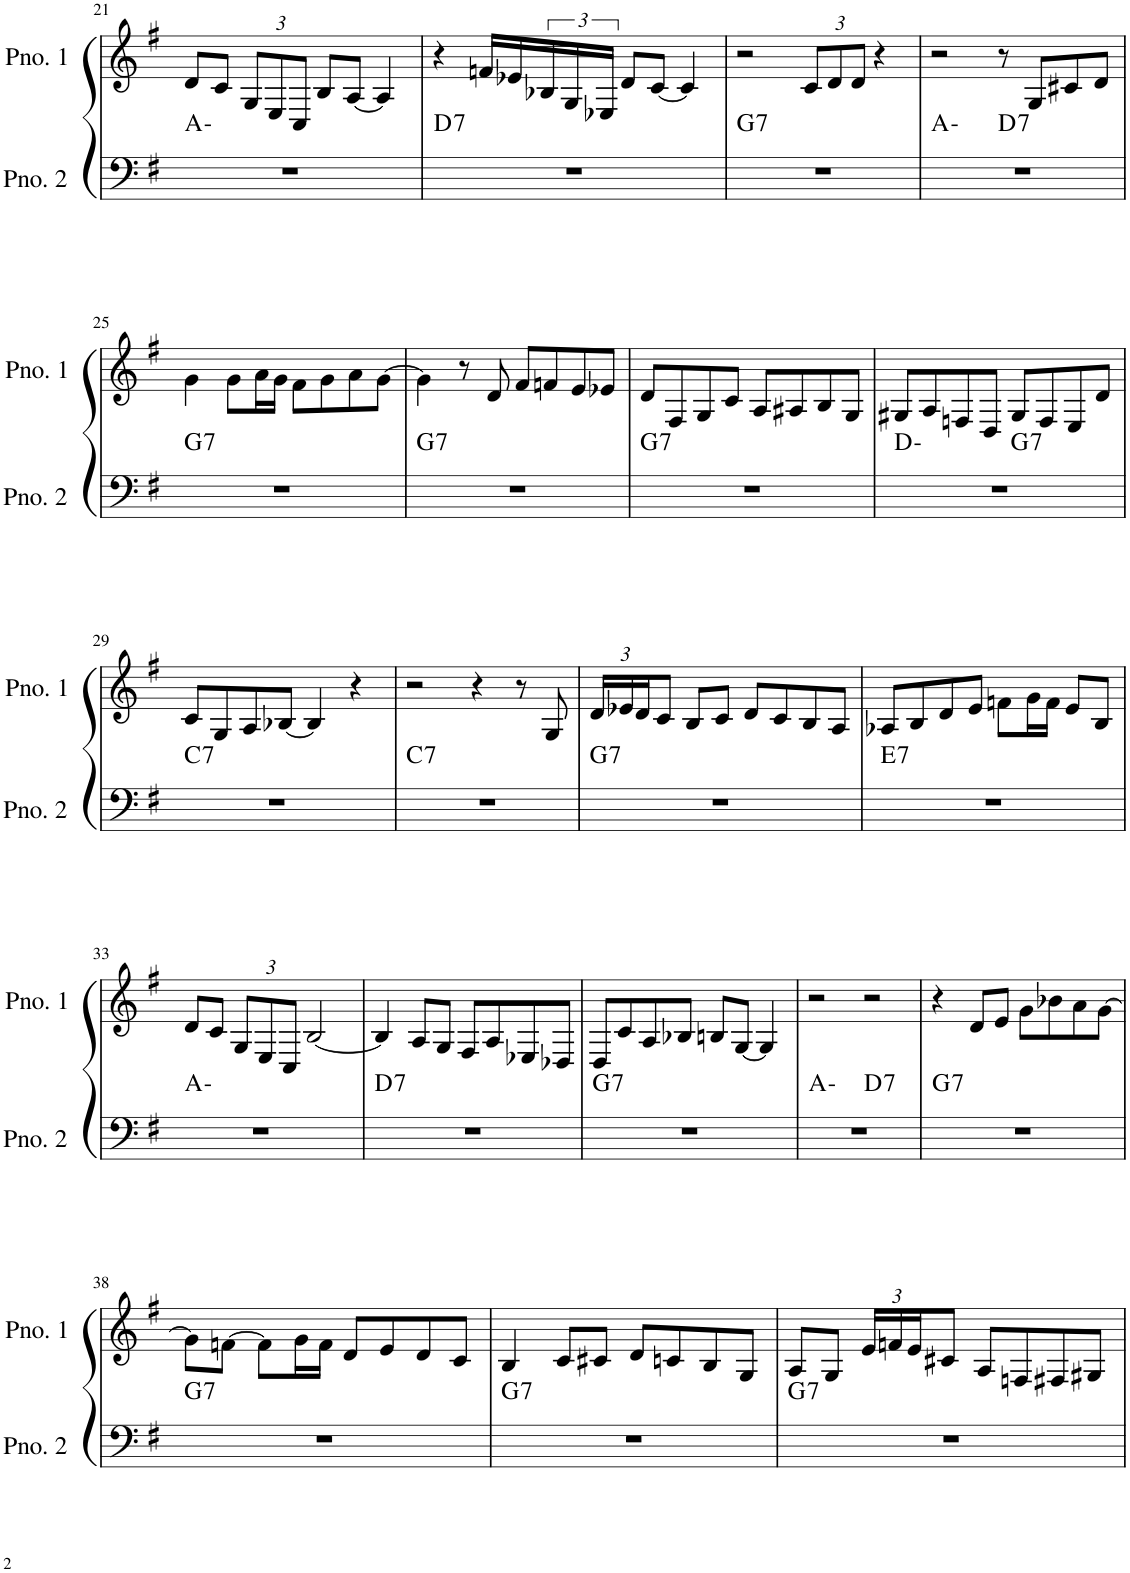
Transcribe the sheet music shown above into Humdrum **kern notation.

**kern	**harte	**kern
*part2	*part2	*part1
*staff2	*	*staff1
*I"ピアノ 2	*	*I"ピアノ 1
!!LO:PB:g=z
*clefF4	*	*clefG2
*k[f#]	*	*k[f#]
*M4/4	*	*M4/4
=21	=21	=21
1r	A:min	8d/L
.	.	8c/J
*	*	*Xbrackettup
.	.	12G/L
.	.	12E/
.	.	12C/J
.	.	8B/L
.	.	[8A/J
.	.	4A/]
=22	=22	=22
!	!LO:H:kt=7	!
1r	D:7	4r
.	.	16fn/LL
.	.	16e-X/
*	*	*brackettup
.	.	24B-X/
.	.	24G/
.	.	24E-X/JJ
.	.	8d/L
.	.	[8c/J
.	.	4c/]
=23	=23	=23
!	!LO:H:kt=7	!
1r	G:7	2r
*	*	*Xbrackettup
.	.	12c/L
.	.	12d/
.	.	12d/J
.	.	4r
=24	=24	=24
*^	*	*
1r	2ryy	A:min	2r
!	!	!LO:H:kt=7	!
.	2ryy	D:7	8r
.	.	.	8G/L
.	.	.	8c#X/
.	.	.	8d/J
!!LO:LB:g=z
=25	=25	=25	=25
!	!	!LO:H:kt=7	!
*v	*v	*	*
1r	G:7	4g\
.	.	8g\L
.	.	16a\L
.	.	16g\JJ
.	.	8f#\L
.	.	8g\
.	.	8a\
.	.	[8g\J
=26	=26	=26
!	!LO:H:kt=7	!
1r	G:7	4g\]
.	.	8r
.	.	8d/
.	.	8f#/L
.	.	8fn/
.	.	8e/
.	.	8e-X/J
=27	=27	=27
!	!LO:H:kt=7	!
1r	G:7	8d/L
.	.	8F#/
.	.	8G/
.	.	8c/J
.	.	8A/L
.	.	8A#X/
.	.	8B/
.	.	8G/J
=28	=28	=28
*^	*	*
1r	2ryy	D:min	8G#X/L
.	.	.	8A/
.	.	.	8Fn/
.	.	.	8D/J
!	!	!LO:H:kt=7	!
.	2ryy	G:7	8G#/L
.	.	.	8F/
.	.	.	8E/
.	.	.	8d/J
!!LO:LB:g=z
=29	=29	=29	=29
!	!	!LO:H:kt=7	!
*v	*v	*	*
1r	C:7	8c/L
.	.	8G/
.	.	8A/
.	.	[8B-X/J
.	.	4B-/]
.	.	4r
=30	=30	=30
!	!LO:H:kt=7	!
1r	C:7	2r
.	.	4r
.	.	8r
.	.	8G/
=31	=31	=31
!	!LO:H:kt=7	!
1r	G:7	24d/LL
.	.	24e-X/
.	.	24d/J
.	.	8c/J
.	.	8B/L
.	.	8c/J
.	.	8d/L
.	.	8c/
.	.	8B/
.	.	8A/J
=32	=32	=32
!	!LO:H:kt=7	!
1r	E:7	8A-X/L
.	.	8B/
.	.	8d/
.	.	8e/J
.	.	8fn\L
.	.	16g\L
.	.	16f\JJ
.	.	8e/L
.	.	8B/J
!!LO:LB:g=z
=33	=33	=33
1r	A:min	8d/L
.	.	8c/J
.	.	12G/L
.	.	12E/
.	.	12C/J
.	.	[2B/
=34	=34	=34
!	!LO:H:kt=7	!
1r	D:7	4B/]
.	.	8A/L
.	.	8G/J
.	.	8F#/L
.	.	8A/
.	.	8E-X/
.	.	8D-X/J
=35	=35	=35
!	!LO:H:kt=7	!
1r	G:7	8D/L
.	.	8c/
.	.	8A/
.	.	8B-X/J
.	.	8Bn/L
.	.	[8G/J
.	.	4G/]
=36	=36	=36
*^	*	*
1r	2ryy	A:min	2r
!	!	!LO:H:kt=7	!
.	2ryy	D:7	2r
=37	=37	=37	=37
!	!	!LO:H:kt=7	!
*v	*v	*	*
1r	G:7	4r
.	.	8d/L
.	.	8e/J
.	.	8g\L
.	.	8b-X\
.	.	8a\
.	.	[8g\J
!!LO:LB:g=z
=38	=38	=38
!	!LO:H:kt=7	!
1r	G:7	8g\L]
.	.	[8fn\J
.	.	8f\L]
.	.	16g\L
.	.	16f\JJ
.	.	8d/L
.	.	8e/
.	.	8d/
.	.	8c/J
=39	=39	=39
!	!LO:H:kt=7	!
1r	G:7	4B/
.	.	8c/L
.	.	8c#X/J
.	.	8d/L
.	.	8cn/
.	.	8B/
.	.	8G/J
=40	=40	=40
!	!LO:H:kt=7	!
1r	G:7	8A/L
.	.	8G/J
.	.	24e/LL
.	.	24fn/
.	.	24e/J
.	.	8c#X/J
.	.	8A/L
.	.	8Fn/
.	.	8F#X/
.	.	8G#X/J
=	=	=
*-	*-	*-
